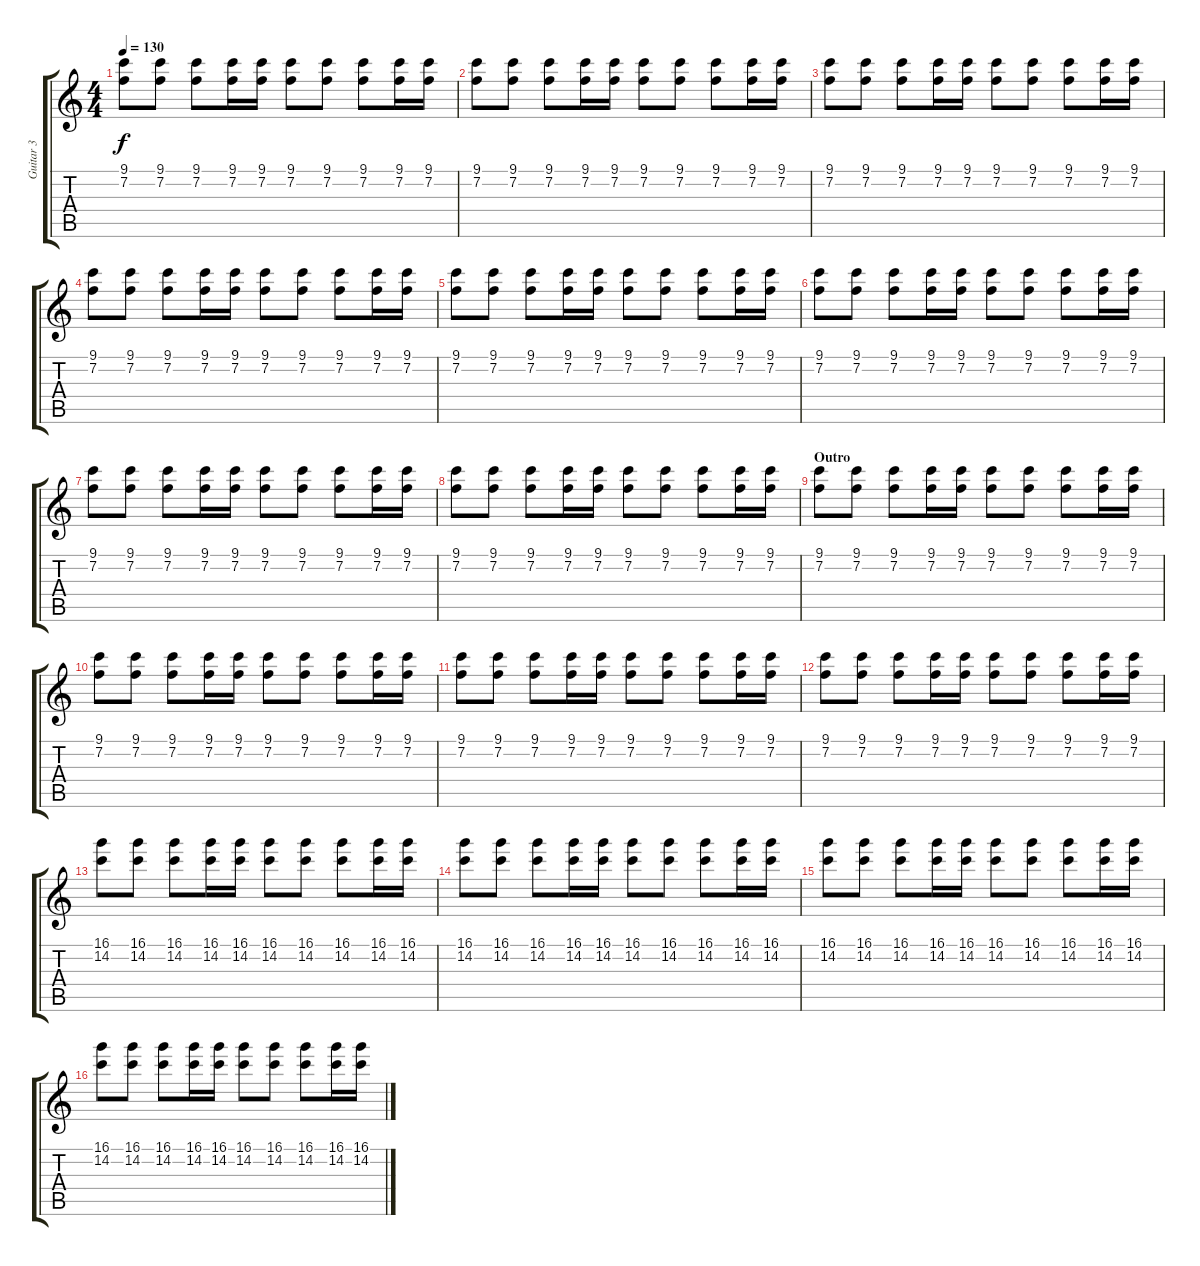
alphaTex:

\track ("Guitar 3" "Guitar 3") {instrument distortionguitar}
\staff {score tabs}
\tuning (Eb4 Bb3 Gb3 Db3 Ab2 Eb2) {hide}
\ts (4 4)
\tempo 130
\clef g2
\ks c
(9.1 7.2).8{dy f} (9.1 7.2).8 (9.1 7.2).8 (9.1 7.2).16 (9.1 7.2).16 (9.1 7.2).8 (9.1 7.2).8 (9.1 7.2).8 (9.1 7.2).16 (9.1 7.2).16 |
(9.1 7.2).8 (9.1 7.2).8 (9.1 7.2).8 (9.1 7.2).16 (9.1 7.2).16 (9.1 7.2).8 (9.1 7.2).8 (9.1 7.2).8 (9.1 7.2).16 (9.1 7.2).16 |
(9.1 7.2).8 (9.1 7.2).8 (9.1 7.2).8 (9.1 7.2).16 (9.1 7.2).16 (9.1 7.2).8 (9.1 7.2).8 (9.1 7.2).8 (9.1 7.2).16 (9.1 7.2).16 |
(9.1 7.2).8 (9.1 7.2).8 (9.1 7.2).8 (9.1 7.2).16 (9.1 7.2).16 (9.1 7.2).8 (9.1 7.2).8 (9.1 7.2).8 (9.1 7.2).16 (9.1 7.2).16 |
(9.1 7.2).8 (9.1 7.2).8 (9.1 7.2).8 (9.1 7.2).16 (9.1 7.2).16 (9.1 7.2).8 (9.1 7.2).8 (9.1 7.2).8 (9.1 7.2).16 (9.1 7.2).16 |
(9.1 7.2).8 (9.1 7.2).8 (9.1 7.2).8 (9.1 7.2).16 (9.1 7.2).16 (9.1 7.2).8 (9.1 7.2).8 (9.1 7.2).8 (9.1 7.2).16 (9.1 7.2).16 |
(9.1 7.2).8 (9.1 7.2).8 (9.1 7.2).8 (9.1 7.2).16 (9.1 7.2).16 (9.1 7.2).8 (9.1 7.2).8 (9.1 7.2).8 (9.1 7.2).16 (9.1 7.2).16 |
(9.1 7.2).8 (9.1 7.2).8 (9.1 7.2).8 (9.1 7.2).16 (9.1 7.2).16 (9.1 7.2).8 (9.1 7.2).8 (9.1 7.2).8 (9.1 7.2).16 (9.1 7.2).16 |
\section ("" "Outro")
(9.1 7.2).8 (9.1 7.2).8 (9.1 7.2).8 (9.1 7.2).16 (9.1 7.2).16 (9.1 7.2).8 (9.1 7.2).8 (9.1 7.2).8 (9.1 7.2).16 (9.1 7.2).16 |
(9.1 7.2).8 (9.1 7.2).8 (9.1 7.2).8 (9.1 7.2).16 (9.1 7.2).16 (9.1 7.2).8 (9.1 7.2).8 (9.1 7.2).8 (9.1 7.2).16 (9.1 7.2).16 |
(9.1 7.2).8 (9.1 7.2).8 (9.1 7.2).8 (9.1 7.2).16 (9.1 7.2).16 (9.1 7.2).8 (9.1 7.2).8 (9.1 7.2).8 (9.1 7.2).16 (9.1 7.2).16 |
(9.1 7.2).8 (9.1 7.2).8 (9.1 7.2).8 (9.1 7.2).16 (9.1 7.2).16 (9.1 7.2).8 (9.1 7.2).8 (9.1 7.2).8 (9.1 7.2).16 (9.1 7.2).16 |
(16.1 14.2).8 (16.1 14.2).8 (16.1 14.2).8 (16.1 14.2).16 (16.1 14.2).16 (16.1 14.2).8 (16.1 14.2).8 (16.1 14.2).8 (16.1 14.2).16 (16.1 14.2).16 |
(16.1 14.2).8 (16.1 14.2).8 (16.1 14.2).8 (16.1 14.2).16 (16.1 14.2).16 (16.1 14.2).8 (16.1 14.2).8 (16.1 14.2).8 (16.1 14.2).16 (16.1 14.2).16 |
(16.1 14.2).8 (16.1 14.2).8 (16.1 14.2).8 (16.1 14.2).16 (16.1 14.2).16 (16.1 14.2).8 (16.1 14.2).8 (16.1 14.2).8 (16.1 14.2).16 (16.1 14.2).16 |
(16.1 14.2).8 (16.1 14.2).8 (16.1 14.2).8 (16.1 14.2).16 (16.1 14.2).16 (16.1 14.2).8 (16.1 14.2).8 (16.1 14.2).8 (16.1 14.2).16 (16.1 14.2).16
